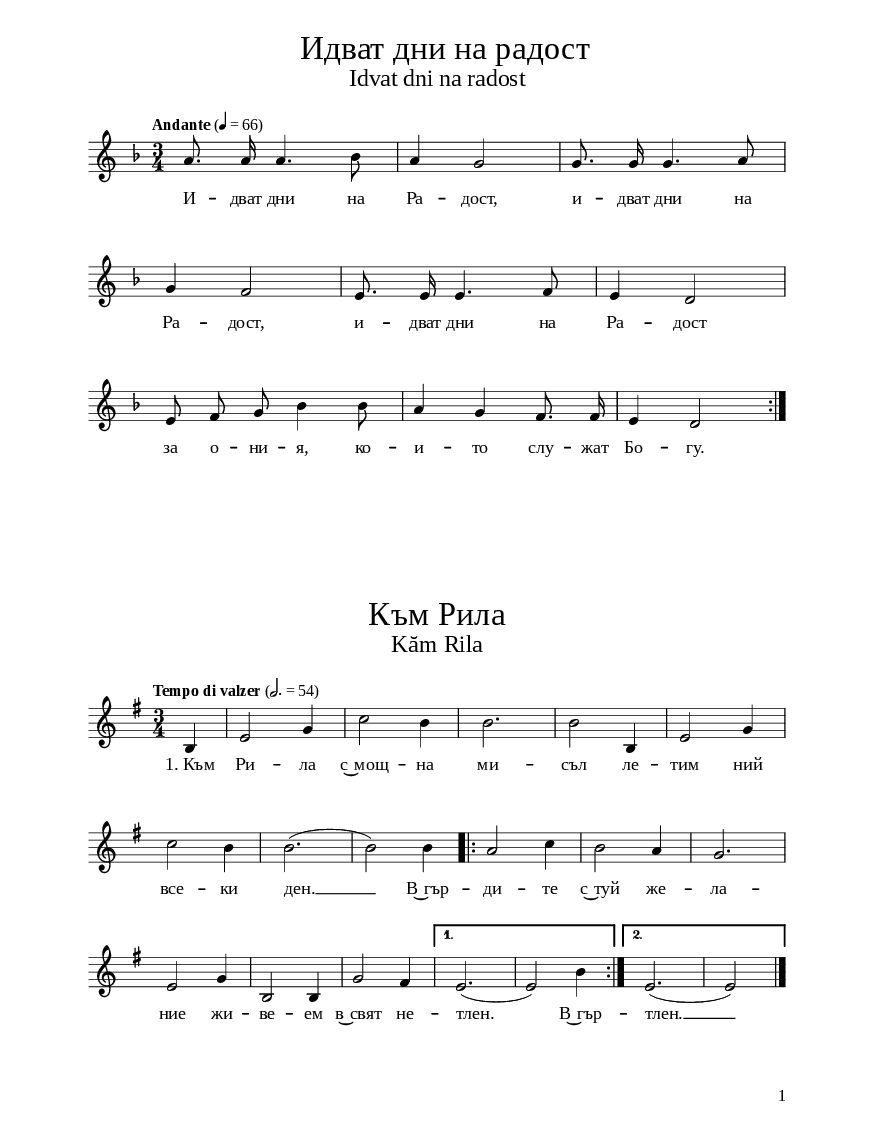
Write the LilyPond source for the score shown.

\version "2.24.2"

% include paper part and global functions
\include "include/globals.ily"

\bookpart {
  \label #'ref056_1
  \tocItem \markup "Идват дни на радост – Idvat dni na radost"
  \include "include/bookpart-paper.ily"
  \score {
    \include "include/score-layout.ily"

    \new Voice \absolute  {
      \clef treble
      \key d \minor
      \time 3/4
      \autoBeamOff
      \tempoFunc "Andante" 4 "66"
        a'8. a'16 a'4. bes'8 | a'4 g'2 | g'8. g'16 g'4. a'8 | \break
        g'4 f'2 | e'8. e'16 e'4. f'8 | e'4 d'2 | \break
        e'8 f'8 g'8 bes'4 bes'8 | a'4 g'4 f'8. f'16 | e'4 d'2 | \bar ":|."
    }

    \addlyrics {
      И -- дват дни на Ра -- дост, и -- дват дни на
      Ра -- дост, и -- дват дни на Ра -- дост
      за о -- ни -- я, ко -- и -- то слу -- жат Бо -- гу.
    }

    \header {
      title = \titleFunc "  Идват дни на радост" "Idvat dni na radost"
    }

    \midi{}

  } % score

  % include foreign translation(s) of the song
  \markup \empty-two
  

  \markup \empty-two

    \label #'ref056_2
  \tocItem \markup "Към Рила – Kăm Rila"

  \include "include/bookpart-paper.ily"
  \score {
    \include "include/score-layout.ily"

    \new Voice \absolute  {
      \clef treble
      \key e \minor
      \time 3/4
      \tempoFunc "Tempo di valzer" 2. "54"
      \partial 4 b4 | e'2 g'4 | c''2 b'4 | b'2. | b'2 b4 | e'2 g'4 | \break
      c''2 b'4 | b'2. ( | b'2 ) b'4 |
      \repeat volta 2 {
        a'2 c''4 | b'2 a'4 | g'2. \break
        e'2 g'4 | b2 b4 | g'2 fis'4
      }
      \alternative {
        { e'2. ( | e'2 ) b'4 | }
        { e'2. ( | e'2 ) \bar "|." }
      }
    }

    \addlyrics {
      "1. Към" Ри -- ла с~мощ -- на ми -- съл ле -- тим ний
      все -- ки ден. __ В~гър -- ди -- те с~туй же -- ла --
      ние жи -- ве -- ем в~свят не -- тлен. В~гър -- тлен. __ 
    }

    \header {
      title = \titleFunc "Към Рила" "Kăm Rila"
    }

    \midi{}

  } % score

  \markup \fontsize #bgCoupletFontSize {
    \hspace #5
    \override #`(baseline-skip . ,bgCoupletBaselineSkip)
    \column {
     
      \line { 2. Отново ще се срещнем  }
      \line {   "   " при рилските очи. }
      \line {   "   " Тук нашата цигулка }
      \line {   "   " с нов тон ще зазвучи. }

      \line { " " }
      \line { 3. Душите ни  – цигулки }
      \line {   "   " ще леят красота, }
      \line {   "   " защото с тях ще свири  }
      \line {   "   " Доброто, Любовта. }

      \line { " " }
      \line { 4. Ще идем ний на Рила, }
      \line {   "   " ще видим Мусала, }
      \line {   "   " безкрайната Природа  }
      \line {   "   " и своя мил Баща. }
    }

    \hspace #5
    \override #`(baseline-skip . ,bgCoupletBaselineSkip)
      \column {
     
      \line { 2. Otnovo šte se sreštnem  }
      \line {   "   " pri rilskite oči. }
      \line {   "   " Tuk našata cigulka }
      \line {   "   " s nov ton šte zazvuči. }

      \line { " " }
      \line { 3. Dušite ni  – cigulki }
      \line {   "   " šte lejat krasota, }
      \line {   "   " zaštoto s tjah šte sviri  }
      \line {   "   " Dobroto, Ljubovta. }

      \line { " " }
      \line { 4. Šte idem nij na Rila, }
      \line {   "   " šte vidim Musala, }
      \line {   "   " bezkrajnata Priroda  }
      \line {   "   " i svoja mil Bašta. }
    } %column
  } % markup

  \markup \empty-two

  

} % bookpart
